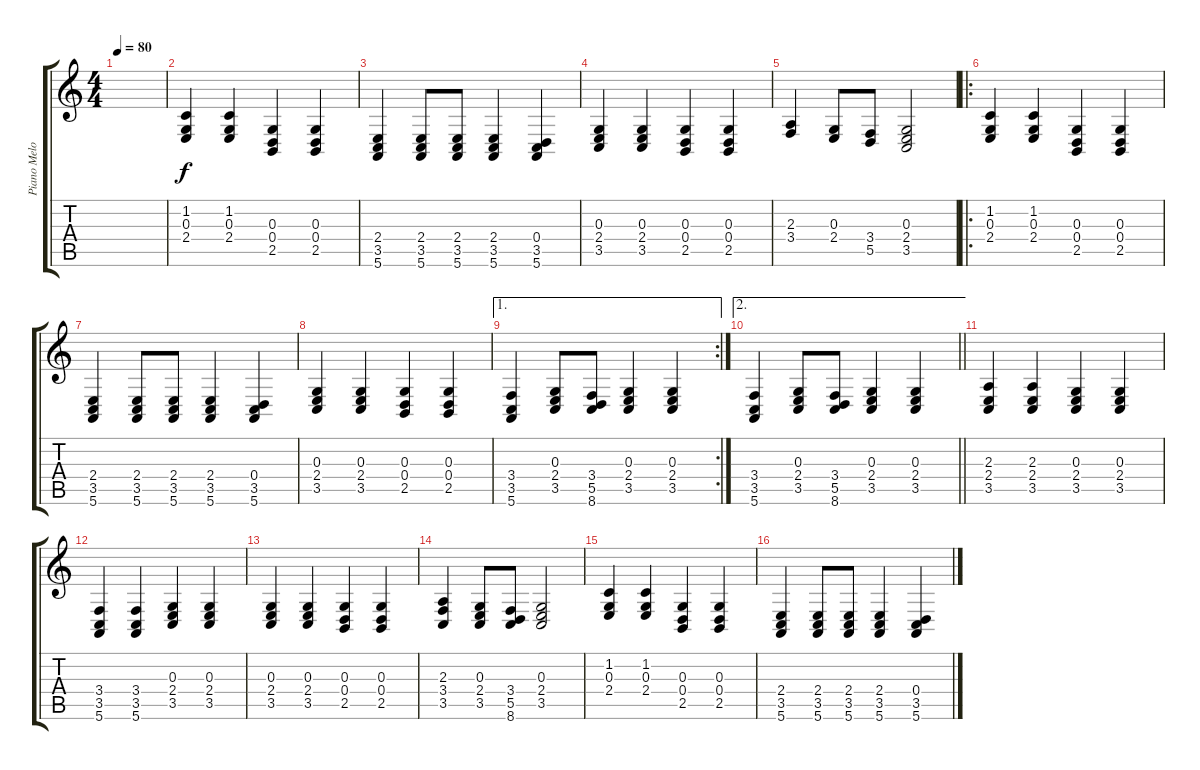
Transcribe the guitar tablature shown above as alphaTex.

\track ("Piano Melody" "Piano Melo") {instrument acousticgrandpiano}
\staff {score tabs}
\tuning (E4 B3 G3 D3 A2 E2) {hide}
\ts (4 4)
\tempo 80
\clef g2
\ks c
|
(1.2 0.3 2.4).4 (1.2 0.3 2.4).4 (0.3 0.4 2.5).4 (0.3 0.4 2.5).4 |
(2.4 3.5 5.6).4 (2.4 3.5 5.6).8 (2.4 3.5 5.6).8 (2.4 3.5 5.6).4 (0.4 3.5 5.6).4 |
(0.3 2.4 3.5).4 (0.3 2.4 3.5).4 (0.3 0.4 2.5).4 (0.3 0.4 2.5).4 |
(2.3 3.4).4 (0.3 2.4).8 (3.4 5.5).8 (0.3 2.4 3.5).2 |
\ro
(1.2 0.3 2.4).4 (1.2 0.3 2.4).4 (0.3 0.4 2.5).4 (0.3 0.4 2.5).4 |
(2.4 3.5 5.6).4 (2.4 3.5 5.6).8 (2.4 3.5 5.6).8 (2.4 3.5 5.6).4 (0.4 3.5 5.6).4 |
(0.3 2.4 3.5).4 (0.3 2.4 3.5).4 (0.3 0.4 2.5).4 (0.3 0.4 2.5).4 |
\ae 1
\rc 2
(3.4 3.5 5.6).4 (0.3 2.4 3.5).8 (3.4 5.5 8.6).8 (0.3 2.4 3.5).4 (0.3 2.4 3.5).4 |
\ae 2
\barLineRight lightlight
(3.4 3.5 5.6).4 (0.3 2.4 3.5).8 (3.4 5.5 8.6).8 (0.3 2.4 3.5).4 (0.3 2.4 3.5).4 |
(2.3 2.4 3.5).4 (2.3 2.4 3.5).4 (0.3 2.4 3.5).4 (0.3 2.4 3.5).4 |
(3.4 3.5 5.6).4 (3.4 3.5 5.6).4 (0.3 2.4 3.5).4 (0.3 2.4 3.5).4 |
(0.3 2.4 3.5).4 (0.3 2.4 3.5).4 (0.3 0.4 2.5).4 (0.3 0.4 2.5).4 |
(2.3 3.4 3.5).4 (0.3 2.4 3.5).8 (3.4 5.5 8.6).8 (0.3 2.4 3.5).2 |
(1.2 0.3 2.4).4 (1.2 0.3 2.4).4 (0.3 0.4 2.5).4 (0.3 0.4 2.5).4 |
(2.4 3.5 5.6).4 (2.4 3.5 5.6).8 (2.4 3.5 5.6).8 (2.4 3.5 5.6).4 (0.4 3.5 5.6).4
